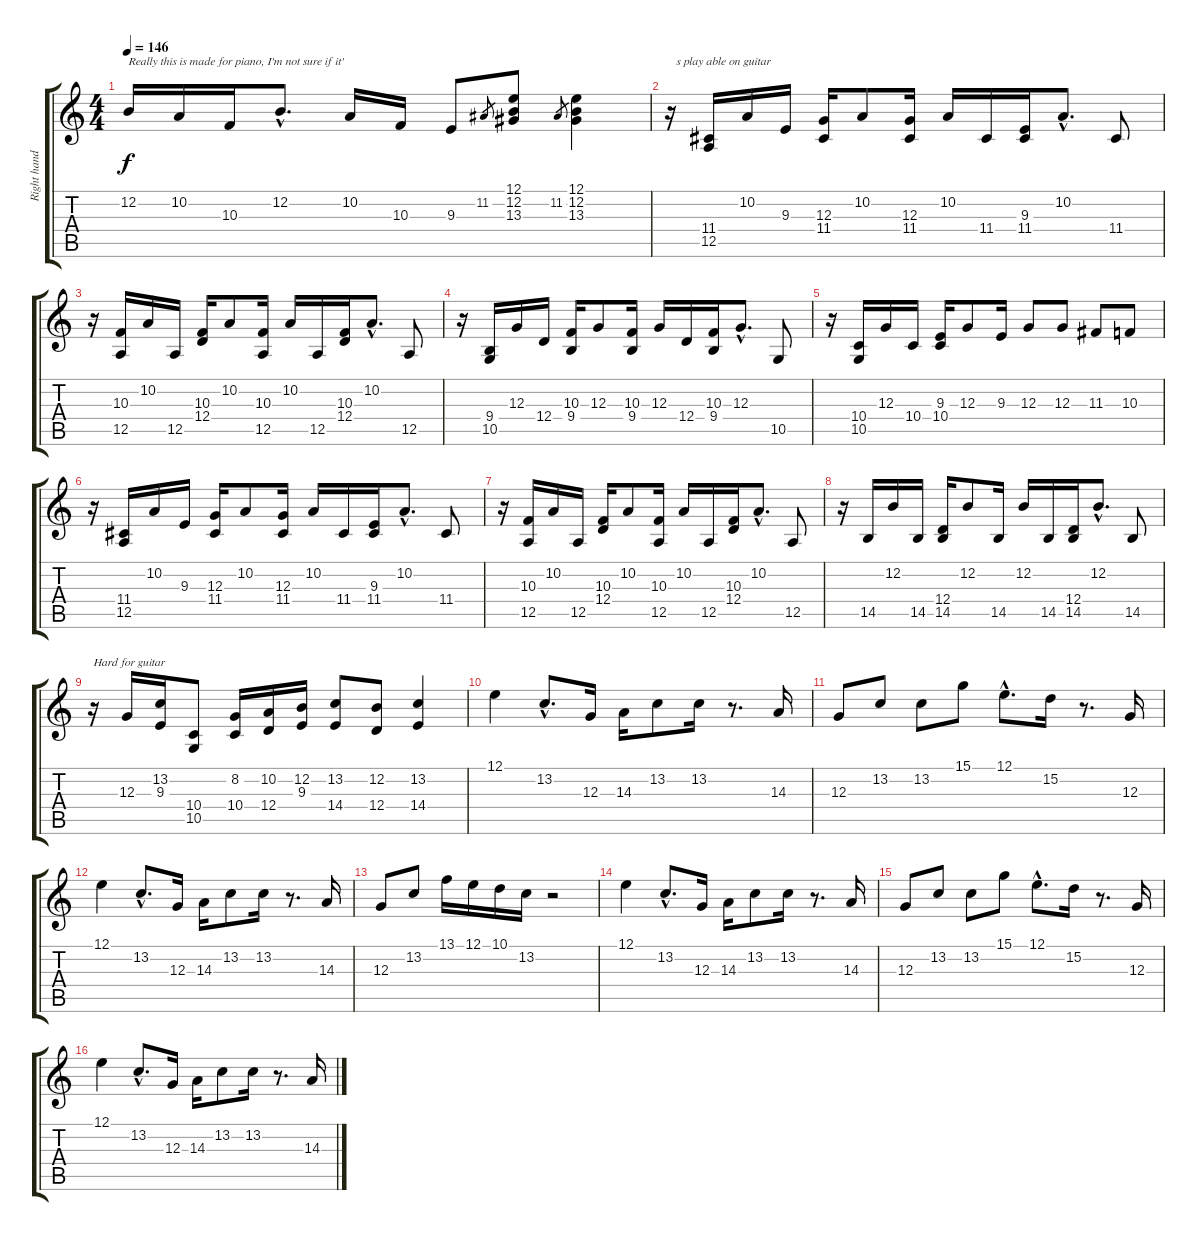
\track ("Right hand" "Right hand") {instrument honkytonkpiano}
\staff {score tabs}
\tuning (E4 B3 G3 D3 A2 E2) {hide}
\ts (4 4)
\tempo 146
\clef g2
\ks c
12.2.16{txt "Really this is made for piano, I'm not sure if it'" dy f instrument honkytonkpiano} 10.2.16 10.3.16 12.2{hac}.8{d} 10.2.16 10.3.16 9.3.8 11.2.8{gr} (12.1 12.2 13.3).8 11.2.8{gr} (12.1 12.2 13.3).4 |
r.16{txt "  s play able on guitar"} (11.4 12.5).16 10.2.16 9.3.16 (12.3 11.4).16 10.2.8 (12.3 11.4).16 10.2.16 11.4.16 (9.3 11.4).16 10.2{hac}.8{d} 11.4.8 |
r.16 (10.3 12.5).16 10.2.16 12.5.16 (10.3 12.4).16 10.2.8 (10.3 12.5).16 10.2.16 12.5.16 (10.3 12.4).16 10.2{hac}.8{d} 12.5.8 |
r.16 (9.4 10.5).16 12.3.16 12.4.16 (10.3 9.4).16 12.3.8 (10.3 9.4).16 12.3.16 12.4.16 (10.3 9.4).16 12.3{hac}.8{d} 10.5.8 |
r.16 (10.4 10.5).16 12.3.16 10.4.16 (9.3 10.4).16 12.3.8 9.3.16 12.3.8 12.3.8 11.3.8 10.3.8 |
r.16 (11.4 12.5).16 10.2.16 9.3.16 (12.3 11.4).16 10.2.8 (12.3 11.4).16 10.2.16 11.4.16 (9.3 11.4).16 10.2{hac}.8{d} 11.4.8 |
r.16 (10.3 12.5).16 10.2.16 12.5.16 (10.3 12.4).16 10.2.8 (10.3 12.5).16 10.2.16 12.5.16 (10.3 12.4).16 10.2{hac}.8{d} 12.5.8 |
r.16 14.5.16 12.2.16 14.5.16 (12.4 14.5).16 12.2.8 14.5.16 12.2.16 14.5.16 (12.4 14.5).16 12.2{hac}.8{d} 14.5.8 |
r.16{txt "Hard for guitar"} 12.3.16 (13.2 9.3).16 (10.4 10.5).8 (8.2 10.4).16 (10.2 12.4).16 (12.2 9.3).16 (13.2 14.4).8 (12.2 12.4).8 (13.2 14.4).4 |
12.1.4 13.2{hac}.8{d} 12.3.16 14.3.16 13.2.8 13.2.16 r.8{d} 14.3.16 |
12.3.8 13.2.8 13.2.8 15.1.8 12.1{hac}.8{d} 15.2.16 r.8{d} 12.3.16 |
12.1.4 13.2{hac}.8{d} 12.3.16 14.3.16 13.2.8 13.2.16 r.8{d} 14.3.16 |
12.3.8 13.2.8 13.1.16 12.1.16 10.1.16 13.2.16 r.2 |
12.1.4 13.2{hac}.8{d} 12.3.16 14.3.16 13.2.8 13.2.16 r.8{d} 14.3.16 |
12.3.8 13.2.8 13.2.8 15.1.8 12.1{hac}.8{d} 15.2.16 r.8{d} 12.3.16 |
12.1.4 13.2{hac}.8{d} 12.3.16 14.3.16 13.2.8 13.2.16 r.8{d} 14.3.16
